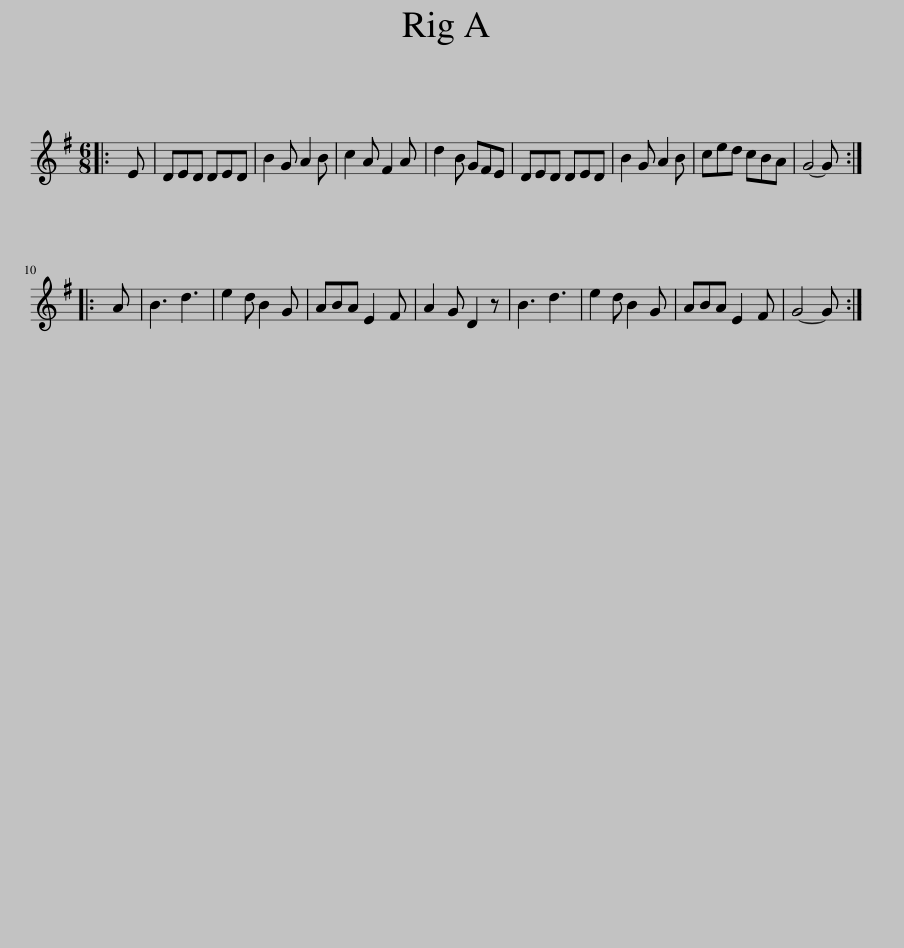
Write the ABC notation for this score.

X:1
L:1/8
M:6/8
I:linebreak $
K:G
V:1 treble
V:1
|: E | DED DED | B2 G A2 B | c2 A F2 A | d2 B GFE | %5
 DED DED | B2 G A2 B | ced cBA | G4- G ::$ A | %10
 B3 d3 | e2 d B2 G | ABA E2 F | A2 G D2 z | B3 d3 | %15
 e2 d B2 G | ABA E2 F | G4- G :| %18
